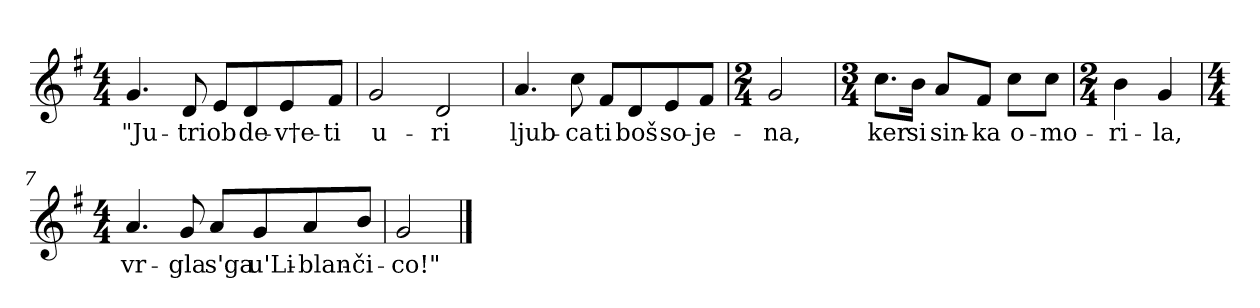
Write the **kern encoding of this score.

**kern	**text
*part1	*part1
*staff1	*staff1
*clefG2	*
*k[f#]	*
*G:	*
*M4/4	*
*MM88	*
=1	=1
4.g/	"Ju-
8d/	-tri
8e/L	ob
8d/	de-
8e/	-v†e-
8f#/J	-ti
=2	=2
2g/	u-
2d/	-ri
=3	=3
4.a/	ljub-
8cc\	-ca
8f#/L	ti
8d/	boš
8e/	so-
8f#/J	-je-
=4	=4
*M2/4	*
2g/	-na,
=5	=5
*M3/4	*
8.cc\L	ker
16b\Jk	si
8a/L	sin-
8f#/J	-ka
8cc\L	o-
8cc\J	-mo-
!!LO:LB:g=z
=6	=6
*M2/4	*
4b\	-ri-
4g/	-la,
=7	=7
*M4/4	*
4.a/	vr-
8g/	-gla
8a/L	s'ga
8g/	u'Li-
8a/	-blan-
8b/J	-či-
=8	=8
2g/	-co!"
==	==
*-	*-
